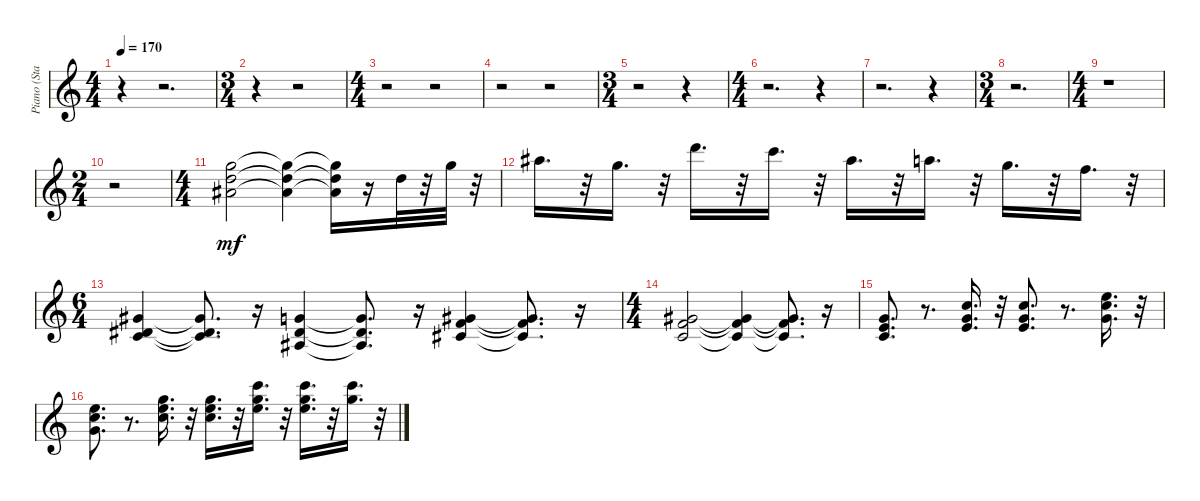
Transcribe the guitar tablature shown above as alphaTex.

\track ("Piano (Staff 1)" "Piano (Sta") {instrument acousticgrandpiano}
\staff {score}
\tuning (E4 B3 G3 D3 A2 E2 B1) {hide}
\ts (4 4)
\tempo 170
\clef g2
\ks c
r.4{dy mf} r.2{d} |
\ts (3 4)
r.4 r.2 |
\ts (4 4)
r.2 r.2 |
r.2 r.2 |
\ts (3 4)
r.2 r.4 |
\ts (4 4)
r.2{d} r.4 |
r.2{d} r.4 |
\ts (3 4)
r.2{d} |
\ts (4 4)
r.1 |
\ts (2 4)
r.2 |
\ts (4 4)
(6.1 15.2 24.3).2 (6.1{t} 15.2{t} 24.3{t}).4 (6.1{t} 15.2{t} 24.3{t}).16 r.16 10.1.32 r.32 15.1.32 r.32 |
18.1.16{d} r.32 15.1.16{d} r.32 22.1.16{d} r.32 20.1.16{d} r.32 18.1.16{d} r.32 17.1.16{d} r.32 15.1.16{d} r.32 13.1.16{d} r.32 |
\ts (6 4)
(4.1 1.2 8.3).4 (4.1{t} 1.2{t} 8.3{t}).8{d} r.16 (3.1 4.2 3.3).4 (3.1{t} 4.2{t} 3.3{t}).8{d} r.16 (1.1 2.2 13.3).4 (1.1{t} 2.2{t} 13.3{t}).8{d} r.16 |
\ts (4 4)
(1.1 1.2 13.3).2 (1.1{t} 1.2{t} 13.3{t}).4 (1.1{t} 1.2{t} 13.3{t}).8{d} r.16 |
(0.1 1.2 12.3).8{d} r.8{d} (0.1 8.2 17.3).16{d} r.32 (0.1 8.2 17.3).8{d} r.8{d} (3.1 13.2 21.3).16{d} r.32 |
(3.1 13.2 21.3).8{d} r.8{d} (8.1 17.2 24.3).16{d} r.32 (8.1 17.2 24.3).16{d} r.32 (12.1 20.2 29.3).16{d} r.32 (12.1 20.2 29.3).16{d} r.32 (15.1 25.2).16{d} r.32
